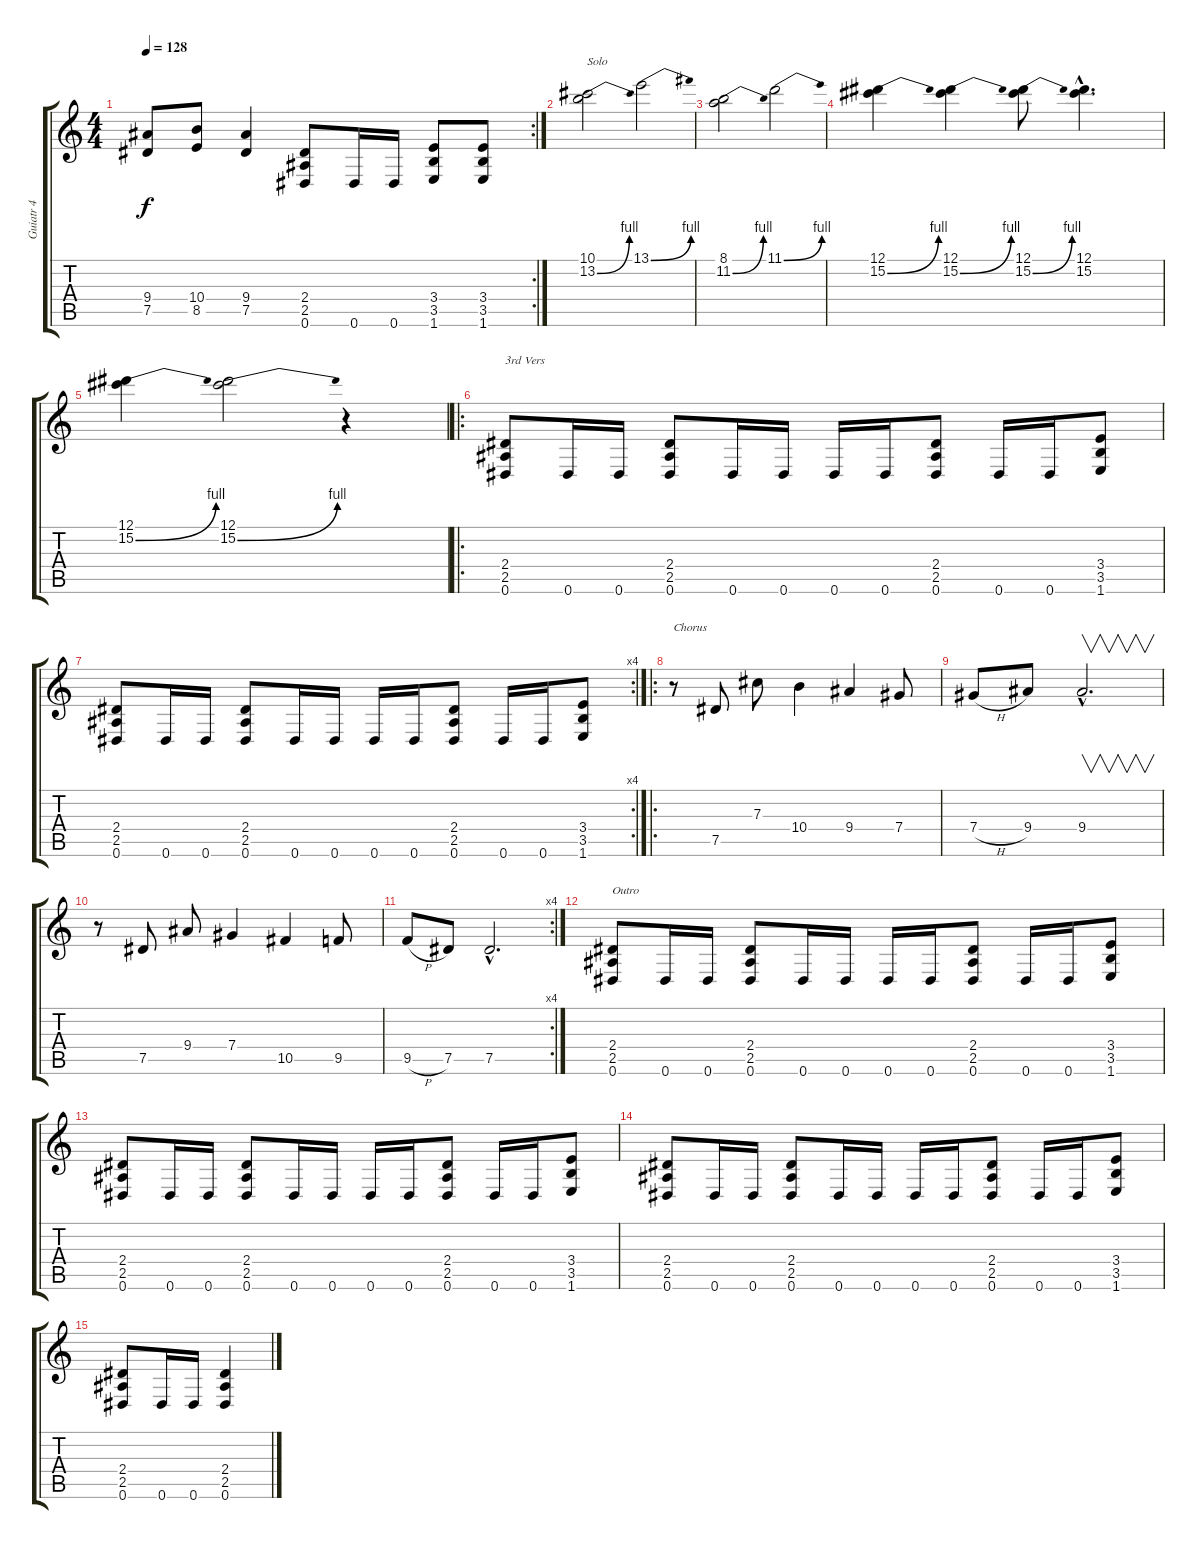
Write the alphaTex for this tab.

\track ("Guiatr 4" "Guiatr 4") {instrument overdrivenguitar}
\staff {score tabs}
\tuning (Eb4 Bb3 Gb3 Db3 Ab2 Eb2) {hide}
\rc 2
\ts (4 4)
\tempo 128
\clef g2
\ks c
(9.4 7.5).8{dy f} (10.4 8.5).8 (9.4 7.5).4 (2.4 2.5 0.6).8 0.6.16 0.6.16 (3.4 3.5 1.6).8 (3.4 3.5 1.6).8 |
(10.1 13.2{be (bend 0 0 60 4)}).2{txt "Solo"} 13.1{be (bend 0 0 60 4)}.2 |
(8.1 11.2{be (bend 0 0 60 4)}).2 11.1{be (bend 0 0 60 4)}.2 |
(12.1 15.2{be (bend 0 0 60 4)}).4 (12.1 15.2{be (bend 0 0 60 4)}).4 (12.1 15.2{be (bend 0 0 60 4)}).8 (12.1{hac} 15.2{hac}).4{d} |
(12.1 15.2{be (bend 0 0 60 4)}).4 (12.1 15.2{be (bend 0 0 60 4)}).2 r.4 |
\ro
(2.4 2.5 0.6).8{txt "3rd Vers"} 0.6.16 0.6.16 (2.4 2.5 0.6).8 0.6.16 0.6.16 0.6.16 0.6.16 (2.4 2.5 0.6).8 0.6.16 0.6.16 (3.4 3.5 1.6).8 |
\rc 4
(2.4 2.5 0.6).8 0.6.16 0.6.16 (2.4 2.5 0.6).8 0.6.16 0.6.16 0.6.16 0.6.16 (2.4 2.5 0.6).8 0.6.16 0.6.16 (3.4 3.5 1.6).8 |
\ro
r.8{txt "Chorus"} 7.5.8 7.3.8 10.4.4 9.4.4 7.4.8 |
7.4{h}.8 9.4.8 9.4{hac}.2{v d} |
r.8 7.5.8 9.4.8 7.4.4 10.5.4 9.5.8 |
\rc 4
9.5{h}.8 7.5.8 7.5{hac}.2{d} |
(2.4 2.5 0.6).8{txt "Outro"} 0.6.16 0.6.16 (2.4 2.5 0.6).8 0.6.16 0.6.16 0.6.16 0.6.16 (2.4 2.5 0.6).8 0.6.16 0.6.16 (3.4 3.5 1.6).8 |
(2.4 2.5 0.6).8 0.6.16 0.6.16 (2.4 2.5 0.6).8 0.6.16 0.6.16 0.6.16 0.6.16 (2.4 2.5 0.6).8 0.6.16 0.6.16 (3.4 3.5 1.6).8 |
(2.4 2.5 0.6).8 0.6.16 0.6.16 (2.4 2.5 0.6).8 0.6.16 0.6.16 0.6.16 0.6.16 (2.4 2.5 0.6).8 0.6.16 0.6.16 (3.4 3.5 1.6).8 |
(2.4 2.5 0.6).8 0.6.16 0.6.16 (2.4 2.5 0.6).4
